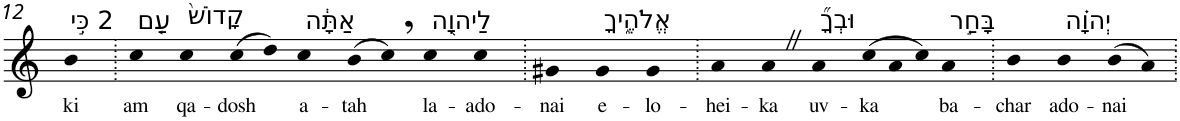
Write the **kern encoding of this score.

**kern	**text
*part1	*part1
*staff1	*staff1
*I"Piano	*
*I'Pno	*
!!LO:PB:g=z
*clefG2	*
*k[]	*
=12	=12
!LO:TX:a:t=2 כִּ֣י	!
!	!LO:LY:b
4b	ki
=13.	=13.
!LO:TX:a:t=עַ֤ם	!
!	!LO:LY:b
4cc	am
!LO:TX:a:t=קָדוֹשׁ֙	!
!	!LO:LY:b
4cc	qa-
!	!LO:LY:b
(>8cc	-dosh
8dd)	.
!LO:TX:a:t=אַתָּ֔ה	!
!	!LO:LY:b
4cc	a-
!	!LO:LY:b
(>8b	-tah
8cc,)	.
!LO:TX:a:t=לַיהוָ֖ה	!
!	!LO:LY:b
4cc	la-
!	!LO:LY:b
4cc	-ado-
=14.	=14.
!	!LO:LY:b
4g#X	-nai
!LO:TX:a:t=אֱלֹהֶ֑יךָ	!
!	!LO:LY:b
4g#	e-
!	!LO:LY:b
4g#	-lo-
=15.	=15.
!	!LO:LY:b
4a	-hei-
!	!LO:LY:b
4aZ	-ka
!LO:TX:a:t=וּבְךָ֞	!
!	!LO:LY:b
4a	uv-
*Xtuplet	*
!	!LO:LY:b
(>12cc	-ka
12a	.
12cc)	.
!LO:TX:a:t=בָּחַ֣ר	!
!	!LO:LY:b
4a	ba-
=16.	=16.
!	!LO:LY:b
4b	-char
!LO:TX:a:t=יְהוָ֗ה	!
!	!LO:LY:b
4b	ado-
!	!LO:LY:b
(>8b	-nai
8a)	.
=.	=.
*-	*-
